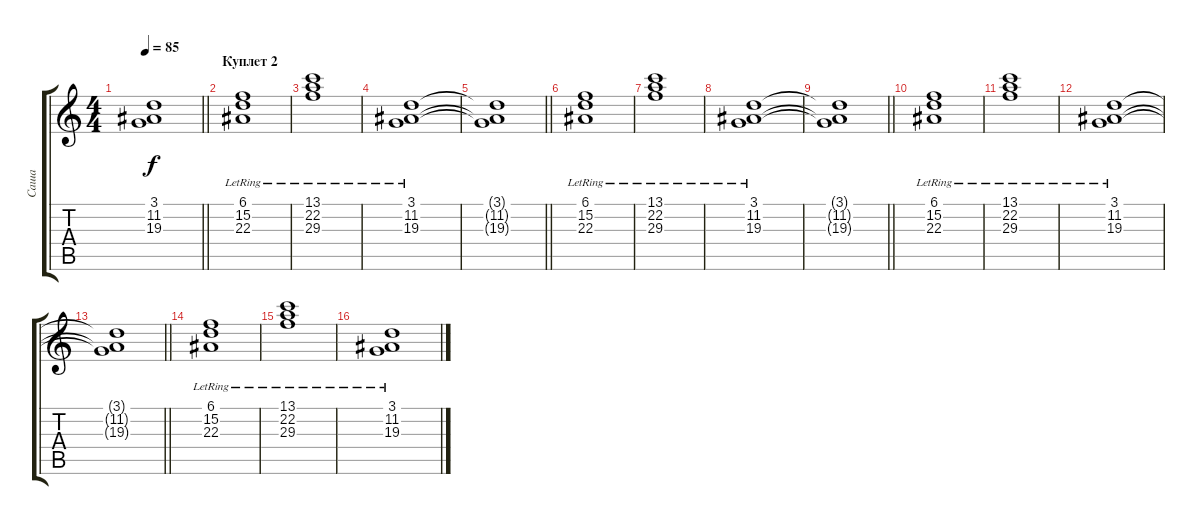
\track ("Саша" "Саша") {instrument stringensemble1}
\staff {score tabs}
\tuning (E4 B3 G3 D3 A2 E2) {hide}
\ts (4 4)
\tempo 85
\clef g2
\barLineRight lightlight
\ks c
(3.1{t} 11.2{t} 19.3{t}).1{dy f} |
\section ("" "Куплет 2")
(6.1{lr} 15.2{lr} 22.3{lr}).1 |
(13.1{lr} 22.2{lr} 29.3{lr}).1 |
(3.1{lr} 11.2{lr} 19.3{lr}).1 |
\barLineRight lightlight
(3.1{t} 11.2{t} 19.3{t}).1 |
(6.1{lr} 15.2{lr} 22.3{lr}).1 |
(13.1{lr} 22.2{lr} 29.3{lr}).1 |
(3.1{lr} 11.2{lr} 19.3{lr}).1 |
\barLineRight lightlight
(3.1{t} 11.2{t} 19.3{t}).1 |
(6.1{lr} 15.2{lr} 22.3{lr}).1 |
(13.1{lr} 22.2{lr} 29.3{lr}).1 |
(3.1{lr} 11.2{lr} 19.3{lr}).1 |
\barLineRight lightlight
(3.1{t} 11.2{t} 19.3{t}).1 |
(6.1{lr} 15.2{lr} 22.3{lr}).1 |
(13.1{lr} 22.2{lr} 29.3{lr}).1 |
(3.1{lr} 11.2{lr} 19.3{lr}).1
